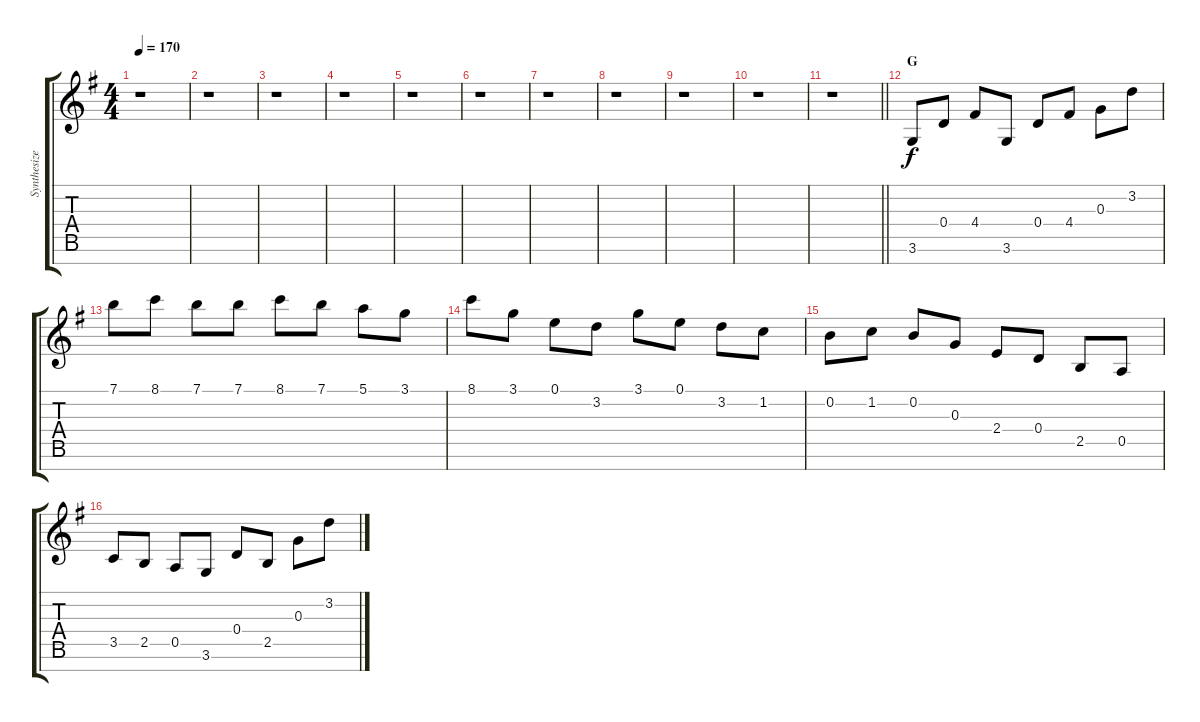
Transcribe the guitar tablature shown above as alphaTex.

\track ("Synthesizer" "Synthesize") {instrument orchestralharp}
\staff {score tabs}
\tuning (E5 B4 G4 D4 A3 E3 B2) {hide}
\ts (4 4)
\tempo 170
\clef g2
\ks g
r.1{dy f} |
r.1 |
r.1 |
r.1 |
r.1 |
r.1 |
r.1 |
r.1 |
r.1 |
r.1 |
\barLineRight lightlight
r.1 |
\section ("" "G")
3.6.8 0.4.8 4.4.8 3.6.8 0.4.8 4.4.8 0.3.8 3.2.8 |
7.1.8 8.1.8 7.1.8 7.1.8 8.1.8 7.1.8 5.1.8 3.1.8 |
8.1.8 3.1.8 0.1.8 3.2.8 3.1.8 0.1.8 3.2.8 1.2.8 |
0.2.8 1.2.8 0.2.8 0.3.8 2.4.8 0.4.8 2.5.8 0.5.8 |
3.5.8 2.5.8 0.5.8 3.6.8 0.4.8 2.5.8 0.3.8 3.2.8
